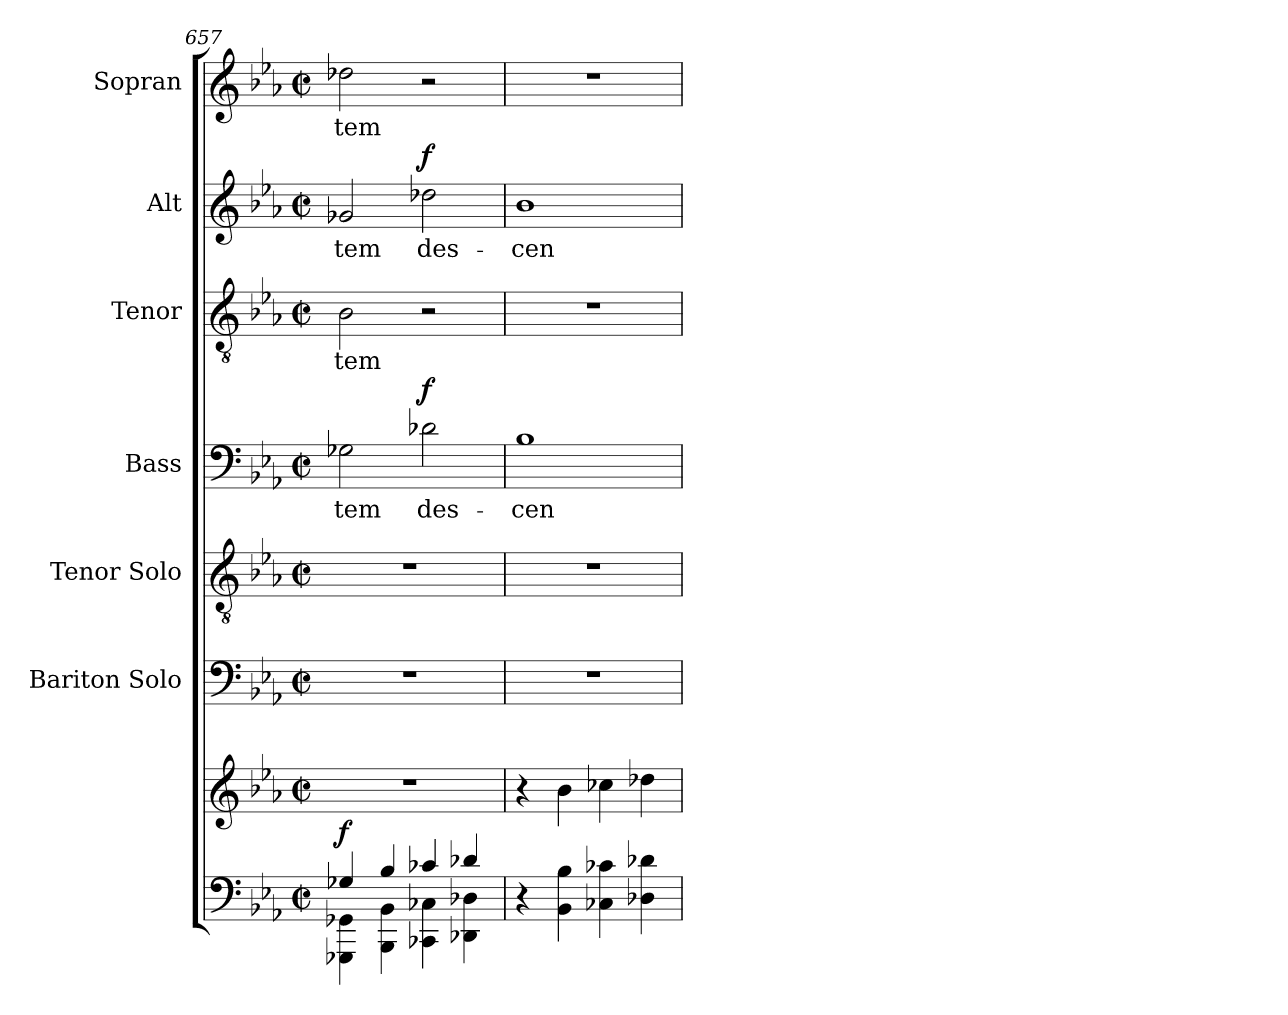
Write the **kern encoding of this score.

**kern	**kern	**dynam	**kern	**kern	**kern	**text	**dynam	**kern	**text	**kern	**text	**dynam	**kern	**text
*part7	*part7	*part7	*part6	*part5	*part4	*part4	*part4	*part3	*part3	*part2	*part2	*part2	*part1	*part1
*staff8	*staff7	*staff7/8	*staff6	*staff5	*staff4	*staff4	*staff4	*staff3	*staff3	*staff2	*staff2	*staff2	*staff1	*staff1
*	*	*	*I"Bariton Solo	*I"Tenor Solo	*I"Bass	*	*	*I"Tenor	*	*I"Alt	*	*	*I"Sopran	*
*	*	*	*	*	*I'B.	*	*	*I'T.	*	*I'A.	*	*	*I'S.	*
!!LO:PB:g=z
*clefF4	*clefG2	*	*clefF4	*clefGv2	*clefF4	*	*	*clefGv2	*	*clefG2	*	*	*clefG2	*
*k[b-e-a-]	*k[b-e-a-]	*	*k[b-e-a-]	*k[b-e-a-]	*k[b-e-a-]	*	*	*k[b-e-a-]	*	*k[b-e-a-]	*	*	*k[b-e-a-]	*
*E-:	*E-:	*	*E-:	*E-:	*E-:	*	*	*E-:	*	*E-:	*	*	*E-:	*
*M2/2	*M2/2	*	*M2/2	*M2/2	*M2/2	*	*	*M2/2	*	*M2/2	*	*	*M2/2	*
*met(c|)	*met(c|)	*	*met(c|)	*met(c|)	*met(c|)	*	*	*met(c|)	*	*met(c|)	*	*	*met(c|)	*
=657	=657	=657	=657	=657	=657	=657	=657	=657	=657	=657	=657	=657	=657	=657
*^	*	*	*	*	*	*	*	*	*	*	*	*	*	*
!	!	!	!LO:DY:a=2	!	!	!	!LO:LY:b	!	!	!LO:LY:b	!	!LO:LY:b	!	!	!LO:LY:b
4G-X/	4GGG-X\ 4GG-X\	1r	f	1r	1r	2G-X\	-tem	.	2B-\	-tem	2g-X/	-tem	.	2dd-X\	-tem
4B-/	4BBB-\ 4BB-\	.	.	.	.	.	.	.	.	.	.	.	.	.	.
!	!	!	!	!	!	!	!LO:LY:b	!LO:DY:a	!	!	!	!LO:LY:b	!LO:DY:a	!	!
4c-X/	4CC-X\ 4C-X\	.	.	.	.	2d-X\	des-	f	2r	.	2dd-X\	des-	f	2r	.
4d-X/	4DD-X\ 4D-X\	.	.	.	.	.	.	.	.	.	.	.	.	.	.
=658	=658	=658	=658	=658	=658	=658	=658	=658	=658	=658	=658	=658	=658	=658	=658
!	!	!	!	!	!	!	!LO:LY:b	!	!	!	!	!LO:LY:b	!	!	!
*v	*v	*	*	*	*	*	*	*	*	*	*	*	*	*	*
4r	4r	.	1r	1r	1B-	-cen-	.	1r	.	1b-	-cen-	.	1r	.
4BB-\ 4B-\	4b-\	.	.	.	.	.	.	.	.	.	.	.	.	.
4C-X\ 4c-X\	4cc-X\	.	.	.	.	.	.	.	.	.	.	.	.	.
4D-X\ 4d-X\	4dd-X\	.	.	.	.	.	.	.	.	.	.	.	.	.
=	=	=	=	=	=	=	=	=	=	=	=	=	=	=
*-	*-	*-	*-	*-	*-	*-	*-	*-	*-	*-	*-	*-	*-	*-
